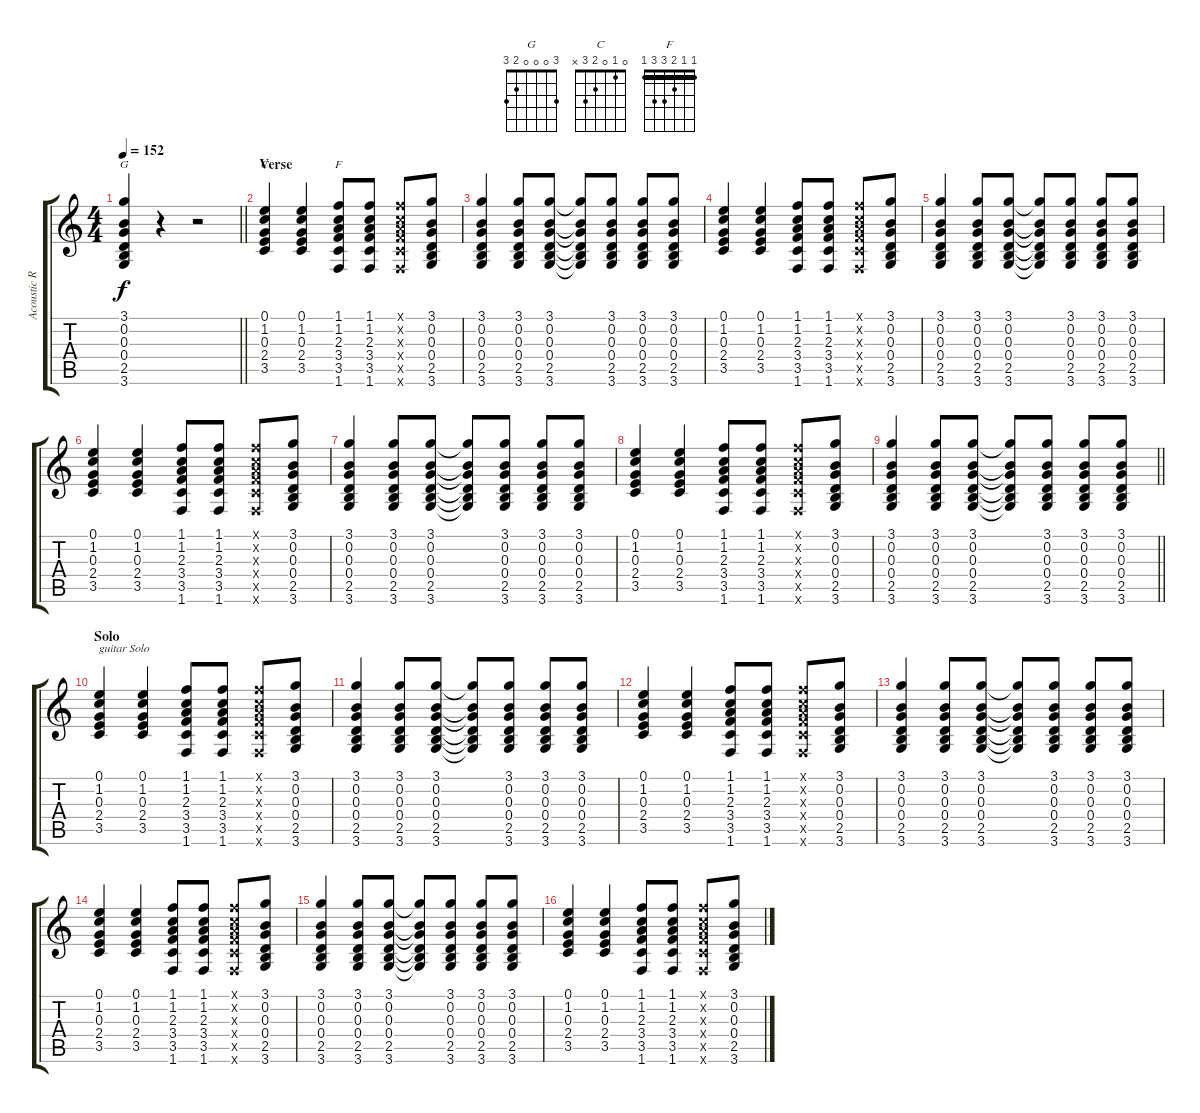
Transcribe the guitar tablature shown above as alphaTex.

\track ("Acoustic Rythem" "Acoustic R") {instrument acousticguitarnylon}
\staff {score tabs}
\tuning (E4 B3 G3 D3 A2 E2) {hide}
\chord ("G" 3 0 0 0 2 3)
\chord ("C" 0 1 0 2 3 x)
\chord ("F" 1 1 2 3 3 1) {barre 1}
\ts (4 4)
\tempo 152
\clef g2
\barLineRight lightlight
\ks c
(3.1 0.2 0.3 0.4 2.5 3.6).4{ch "G" dy f} r.4 r.2 |
\section ("" "Verse")
(0.1 1.2 0.3 2.4 3.5).4{ch "C"} (0.1 1.2 0.3 2.4 3.5).4 (1.1 1.2 2.3 3.4 3.5 1.6).8{ch "F"} (1.1 1.2 2.3 3.4 3.5 1.6).8 (1.1{x} 1.2{x} 2.3{x} 3.4{x} 3.5{x} 1.6{x}).8 (3.1 0.2 0.3 0.4 2.5 3.6).8 |
(3.1 0.2 0.3 0.4 2.5 3.6).4 (3.1 0.2 0.3 0.4 2.5 3.6).8 (3.1 0.2 0.3 0.4 2.5 3.6).8 (3.1{t} 0.2{t} 0.3{t} 0.4{t} 2.5{t} 3.6{t}).8 (3.1 0.2 0.3 0.4 2.5 3.6).8 (3.1 0.2 0.3 0.4 2.5 3.6).8 (3.1 0.2 0.3 0.4 2.5 3.6).8 |
(0.1 1.2 0.3 2.4 3.5).4 (0.1 1.2 0.3 2.4 3.5).4 (1.1 1.2 2.3 3.4 3.5 1.6).8 (1.1 1.2 2.3 3.4 3.5 1.6).8 (1.1{x} 1.2{x} 2.3{x} 3.4{x} 3.5{x} 1.6{x}).8 (3.1 0.2 0.3 0.4 2.5 3.6).8 |
(3.1 0.2 0.3 0.4 2.5 3.6).4 (3.1 0.2 0.3 0.4 2.5 3.6).8 (3.1 0.2 0.3 0.4 2.5 3.6).8 (3.1{t} 0.2{t} 0.3{t} 0.4{t} 2.5{t} 3.6{t}).8 (3.1 0.2 0.3 0.4 2.5 3.6).8 (3.1 0.2 0.3 0.4 2.5 3.6).8 (3.1 0.2 0.3 0.4 2.5 3.6).8 |
(0.1 1.2 0.3 2.4 3.5).4 (0.1 1.2 0.3 2.4 3.5).4 (1.1 1.2 2.3 3.4 3.5 1.6).8 (1.1 1.2 2.3 3.4 3.5 1.6).8 (1.1{x} 1.2{x} 2.3{x} 3.4{x} 3.5{x} 1.6{x}).8 (3.1 0.2 0.3 0.4 2.5 3.6).8 |
(3.1 0.2 0.3 0.4 2.5 3.6).4 (3.1 0.2 0.3 0.4 2.5 3.6).8 (3.1 0.2 0.3 0.4 2.5 3.6).8 (3.1{t} 0.2{t} 0.3{t} 0.4{t} 2.5{t} 3.6{t}).8 (3.1 0.2 0.3 0.4 2.5 3.6).8 (3.1 0.2 0.3 0.4 2.5 3.6).8 (3.1 0.2 0.3 0.4 2.5 3.6).8 |
(0.1 1.2 0.3 2.4 3.5).4 (0.1 1.2 0.3 2.4 3.5).4 (1.1 1.2 2.3 3.4 3.5 1.6).8 (1.1 1.2 2.3 3.4 3.5 1.6).8 (1.1{x} 1.2{x} 2.3{x} 3.4{x} 3.5{x} 1.6{x}).8 (3.1 0.2 0.3 0.4 2.5 3.6).8 |
\barLineRight lightlight
(3.1 0.2 0.3 0.4 2.5 3.6).4 (3.1 0.2 0.3 0.4 2.5 3.6).8 (3.1 0.2 0.3 0.4 2.5 3.6).8 (3.1{t} 0.2{t} 0.3{t} 0.4{t} 2.5{t} 3.6{t}).8 (3.1 0.2 0.3 0.4 2.5 3.6).8 (3.1 0.2 0.3 0.4 2.5 3.6).8 (3.1 0.2 0.3 0.4 2.5 3.6).8 |
\section ("" "Solo")
(0.1 1.2 0.3 2.4 3.5).4{txt "guitar Solo" volume 9} (0.1 1.2 0.3 2.4 3.5).4 (1.1 1.2 2.3 3.4 3.5 1.6).8 (1.1 1.2 2.3 3.4 3.5 1.6).8 (1.1{x} 1.2{x} 2.3{x} 3.4{x} 3.5{x} 1.6{x}).8 (3.1 0.2 0.3 0.4 2.5 3.6).8 |
(3.1 0.2 0.3 0.4 2.5 3.6).4 (3.1 0.2 0.3 0.4 2.5 3.6).8 (3.1 0.2 0.3 0.4 2.5 3.6).8 (3.1{t} 0.2{t} 0.3{t} 0.4{t} 2.5{t} 3.6{t}).8 (3.1 0.2 0.3 0.4 2.5 3.6).8 (3.1 0.2 0.3 0.4 2.5 3.6).8 (3.1 0.2 0.3 0.4 2.5 3.6).8 |
(0.1 1.2 0.3 2.4 3.5).4 (0.1 1.2 0.3 2.4 3.5).4 (1.1 1.2 2.3 3.4 3.5 1.6).8 (1.1 1.2 2.3 3.4 3.5 1.6).8 (1.1{x} 1.2{x} 2.3{x} 3.4{x} 3.5{x} 1.6{x}).8 (3.1 0.2 0.3 0.4 2.5 3.6).8 |
(3.1 0.2 0.3 0.4 2.5 3.6).4 (3.1 0.2 0.3 0.4 2.5 3.6).8 (3.1 0.2 0.3 0.4 2.5 3.6).8 (3.1{t} 0.2{t} 0.3{t} 0.4{t} 2.5{t} 3.6{t}).8 (3.1 0.2 0.3 0.4 2.5 3.6).8 (3.1 0.2 0.3 0.4 2.5 3.6).8 (3.1 0.2 0.3 0.4 2.5 3.6).8 |
(0.1 1.2 0.3 2.4 3.5).4 (0.1 1.2 0.3 2.4 3.5).4 (1.1 1.2 2.3 3.4 3.5 1.6).8 (1.1 1.2 2.3 3.4 3.5 1.6).8 (1.1{x} 1.2{x} 2.3{x} 3.4{x} 3.5{x} 1.6{x}).8 (3.1 0.2 0.3 0.4 2.5 3.6).8 |
(3.1 0.2 0.3 0.4 2.5 3.6).4 (3.1 0.2 0.3 0.4 2.5 3.6).8 (3.1 0.2 0.3 0.4 2.5 3.6).8 (3.1{t} 0.2{t} 0.3{t} 0.4{t} 2.5{t} 3.6{t}).8 (3.1 0.2 0.3 0.4 2.5 3.6).8 (3.1 0.2 0.3 0.4 2.5 3.6).8 (3.1 0.2 0.3 0.4 2.5 3.6).8 |
(0.1 1.2 0.3 2.4 3.5).4 (0.1 1.2 0.3 2.4 3.5).4 (1.1 1.2 2.3 3.4 3.5 1.6).8 (1.1 1.2 2.3 3.4 3.5 1.6).8 (1.1{x} 1.2{x} 2.3{x} 3.4{x} 3.5{x} 1.6{x}).8 (3.1 0.2 0.3 0.4 2.5 3.6).8
